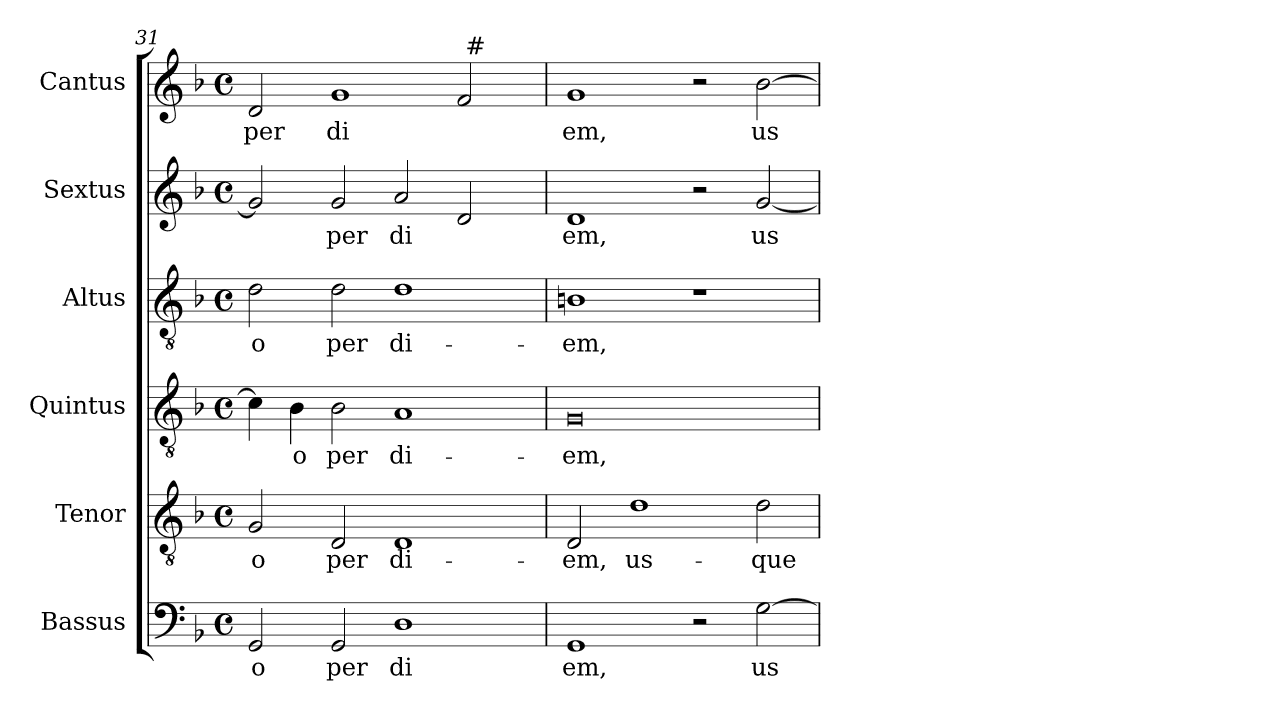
**kern	**text	**kern	**text	**kern	**text	**kern	**text	**kern	**text	**kern	**text
*part6	*part6	*part5	*part5	*part4	*part4	*part3	*part3	*part2	*part2	*part1	*part1
*staff6	*staff6	*staff5	*staff5	*staff4	*staff4	*staff3	*staff3	*staff2	*staff2	*staff1	*staff1
*I"Bassus	*	*I"Tenor	*	*I"Quintus	*	*I"Altus	*	*I"Sextus	*	*I"Cantus	*
*clefF4	*	*clefGv2	*	*clefGv2	*	*clefGv2	*	*clefG2	*	*clefG2	*
*k[b-]	*	*k[b-]	*	*k[b-]	*	*k[b-]	*	*k[b-]	*	*k[b-]	*
*F:	*	*F:	*	*F:	*	*F:	*	*F:	*	*F:	*
*M4/4	*	*M4/4	*	*M4/4	*	*M4/4	*	*M4/4	*	*M4/4	*
*met(c)	*	*met(c)	*	*met(c)	*	*met(c)	*	*met(c)	*	*met(c)	*
=31	=31	=31	=31	=31	=31	=31	=31	=31	=31	=31	=31
!	!LO:LY:b:cj	!	!LO:LY:b:cj	!	!	!	!LO:LY:b:cj	!	!	!	!LO:LY:b:cj
*	*	*	*	*	*	*	*	*	*	*^	*
2GG/	o	2G/	-o	4c\]	.	2d\	-o	2g/]	.	2d/	1ryy	per
!	!	!	!	!	!LO:LY:b:cj	!	!	!	!	!	!	!
.	.	.	.	4B-\	-o	.	.	.	.	.	.	.
!	!LO:LY:b:cj	!	!LO:LY:b:cj	!	!LO:LY:b:cj	!	!LO:LY:b:cj	!	!LO:LY:b:cj	!	!	!LO:LY:b:cj
2GG/	per	2D/	per	2B-\	per	2d\	per	2g/	per	1g	.	di
!	!LO:LY:b:cj	!	!LO:LY:b:cj	!	!LO:LY:b:cj	!	!LO:LY:b:cj	!	!LO:LY:b:cj	!	!	!
1D	di	1D	di-	1A	di-	1d	di-	2a/	di	.	2ryy	.
.	.	.	.	.	.	.	.	2d/	.	2f/	64ryy	.
!	!	!	!	!	!	!	!	!	!	!	!LO:TX:a:t=#	!
.	.	.	.	.	.	.	.	.	.	.	4ryy	.
.	.	.	.	.	.	.	.	.	.	.	8...ryy	.
=32	=32	=32	=32	=32	=32	=32	=32	=32	=32	=32	=32	=32
!	!LO:LY:b:cj	!	!LO:LY:b:cj	!	!LO:LY:b:cj	!	!LO:LY:b:cj	!	!LO:LY:b:cj	!	!	!LO:LY:b:cj
*	*	*	*	*	*	*	*	*	*	*v	*v	*
1GG	em,	2D/	-em,	0G	-em,	1Bn	-em,	1d	em,	1g	em,
!	!	!	!LO:LY:b:cj	!	!	!	!	!	!	!	!
.	.	1d	us-	.	.	.	.	.	.	.	.
2r	.	.	.	.	.	1r	.	2r	.	2r	.
!	!LO:LY:b:cj	!	!LO:LY:b:cj	!	!	!	!	!	!LO:LY:b:cj	!	!LO:LY:b:cj
[>2G\	us	2d\	-que-	.	.	.	.	[<2g/	us	[>2b-\	us
=	=	=	=	=	=	=	=	=	=	=	=
*-	*-	*-	*-	*-	*-	*-	*-	*-	*-	*-	*-
